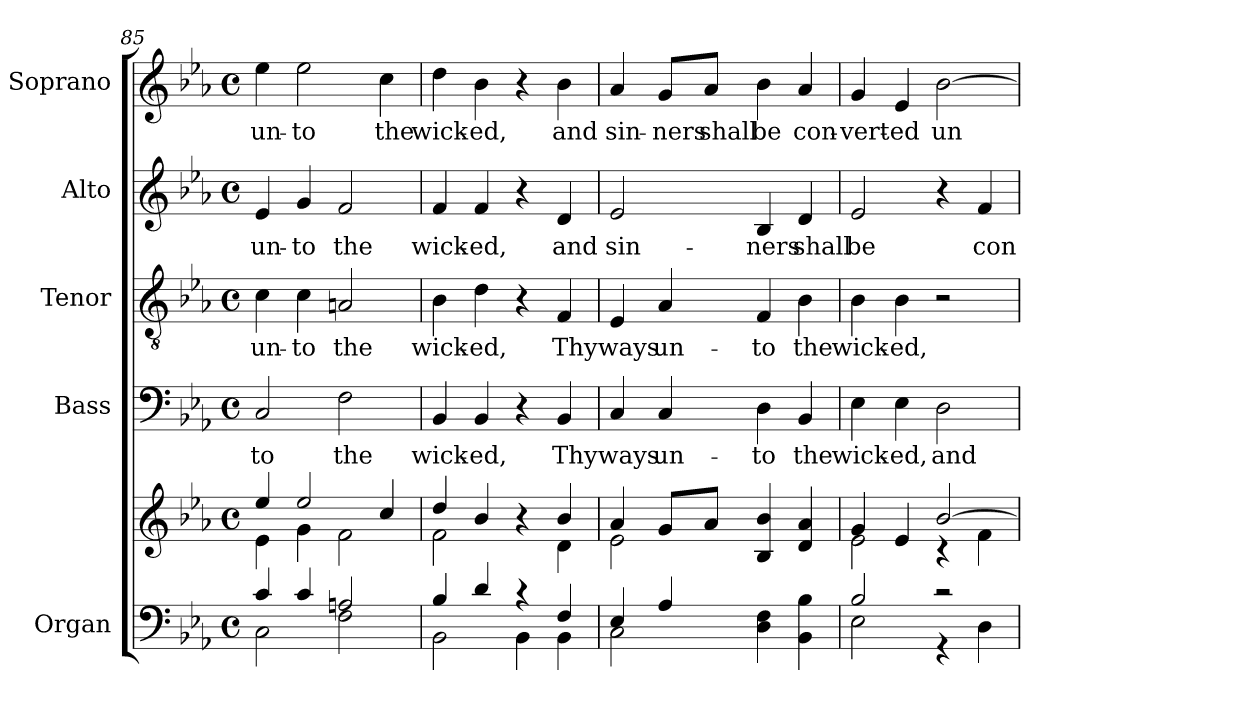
**kern	**kern	**kern	**text	**kern	**text	**kern	**text	**kern	**text
*part5	*part5	*part4	*part4	*part3	*part3	*part2	*part2	*part1	*part1
*staff6	*staff5	*staff4	*staff4	*staff3	*staff3	*staff2	*staff2	*staff1	*staff1
*I"Organ	*	*I"Bass	*	*I"Tenor	*	*I"Alto	*	*I"Soprano	*
*I'Org.	*	*I'B.	*	*I'T.	*	*I'A.	*	*I'S.	*
*clefF4	*clefG2	*clefF4	*	*clefGv2	*	*clefG2	*	*clefG2	*
*	*	*	*	*ITrd7c12	*	*	*	*	*
*k[b-e-a-]	*k[b-e-a-]	*k[b-e-a-]	*	*k[b-e-a-]	*	*k[b-e-a-]	*	*k[b-e-a-]	*
*E-:	*E-:	*E-:	*	*E-:	*	*E-:	*	*E-:	*
*M4/4	*M4/4	*M4/4	*	*M4/4	*	*M4/4	*	*M4/4	*
*met(c)	*met(c)	*met(c)	*	*met(c)	*	*met(c)	*	*met(c)	*
=85	=85	=85	=85	=85	=85	=85	=85	=85	=85
*^	*^	*	*	*	*	*	*	*	*
!	!	!	!	!	!LO:LY:b:color=#000000	!	!	!	!	!	!
!	!	!	!	!	!	!	!LO:LY:b:color=#000000	!	!	!	!
!	!	!	!	!	!	!	!	!	!LO:LY:b:color=#000000	!	!
!	!	!	!	!	!	!	!	!	!	!	!LO:LY:b:color=#000000
4ci/	2Ci\	4ee-i/	4e-i\	2Ci/	-to	4Ci\	un-	4e-i/	un-	4ee-i\	un-
!	!	!	!	!	!	!	!LO:LY:b:color=#000000	!	!	!	!
!	!	!	!	!	!	!	!	!	!LO:LY:b:color=#000000	!	!
!	!	!	!	!	!	!	!	!	!	!	!LO:LY:b:color=#000000
4ci/	.	2ee-i/	4gi\	.	.	4Ci\	-to	4gi/	-to	2ee-i\	-to
!	!	!	!	!	!LO:LY:b:color=#000000	!	!	!	!	!	!
!	!	!	!	!	!	!	!LO:LY:b:color=#000000	!	!	!	!
!	!	!	!	!	!	!	!	!	!LO:LY:b:color=#000000	!	!
2Ani/	2Fi\	.	2fi\	2Fi\	the	2AAni/	the	2fi/	the	.	.
!	!	!	!	!	!	!	!	!	!	!	!LO:LY:b:color=#000000
.	.	4cci/	.	.	.	.	.	.	.	4cci\	the
=86	=86	=86	=86	=86	=86	=86	=86	=86	=86	=86	=86
!	!	!	!	!	!LO:LY:b:color=#000000	!	!	!	!	!	!
!	!	!	!	!	!	!	!LO:LY:b:color=#000000	!	!	!	!
!	!	!	!	!	!	!	!	!	!LO:LY:b:color=#000000	!	!
!	!	!	!	!	!	!	!	!	!	!	!LO:LY:b:color=#000000
4B-i/	2BB-i\	4ddi/	2fi\	4BB-i/	wick-	4BB-i\	wick-	4fi/	wick-	4ddi\	wick-
!	!	!	!	!	!LO:LY:b:color=#000000	!	!	!	!	!	!
!	!	!	!	!	!	!	!LO:LY:b:color=#000000	!	!	!	!
!	!	!	!	!	!	!	!	!	!LO:LY:b:color=#000000	!	!
!	!	!	!	!	!	!	!	!	!	!	!LO:LY:b:color=#000000
4di/	.	4b-i/	.	4BB-i/	-ed,	4Di\	-ed,	4fi/	-ed,	4b-i\	-ed,
4r	4BB-i\	4r	4ryy	4r	.	4r	.	4r	.	4r	.
!	!	!	!	!	!LO:LY:b:color=#000000	!	!	!	!	!	!
!	!	!	!	!	!	!	!LO:LY:b:color=#000000	!	!	!	!
!	!	!	!	!	!	!	!	!	!LO:LY:b:color=#000000	!	!
!	!	!	!	!	!	!	!	!	!	!	!LO:LY:b:color=#000000
4Fi/	4BB-i\	4b-i/	4di\	4BB-i/	Thy	4FFi/	Thy	4di/	and	4b-i\	and
=87	=87	=87	=87	=87	=87	=87	=87	=87	=87	=87	=87
!	!	!	!	!	!LO:LY:b:color=#000000	!	!	!	!	!	!
!	!	!	!	!	!	!	!LO:LY:b:color=#000000	!	!	!	!
!	!	!	!	!	!	!	!	!	!LO:LY:b:color=#000000	!	!
!	!	!	!	!	!	!	!	!	!	!	!LO:LY:b:color=#000000
4E-i/	2Ci\	4a-i/	2e-i\	4Ci/	ways	4EE-i/	ways	2e-i/	sin-	4a-i/	sin-
!	!	!	!	!	!LO:LY:b:color=#000000	!	!	!	!	!	!
!	!	!	!	!	!	!	!LO:LY:b:color=#000000	!	!	!	!
!	!	!	!	!	!	!	!	!	!	!	!LO:LY:b:color=#000000
4A-i/	.	8gi/L	.	4Ci/	un-	4AA-i/	un-	.	.	8gi/L	-ners
!	!	!	!	!	!	!	!	!	!	!	!LO:LY:b:color=#000000
.	.	8a-i/J	.	.	.	.	.	.	.	8a-i/J	shall
!	!	!	!	!	!LO:LY:b:color=#000000	!	!	!	!	!	!
!	!	!	!	!	!	!	!LO:LY:b:color=#000000	!	!	!	!
!	!	!	!	!	!	!	!	!	!LO:LY:b:color=#000000	!	!
!	!	!	!	!	!	!	!	!	!	!	!LO:LY:b:color=#000000
2ryy	4Di\ 4Fi	4B-i/ 4b-i	2ryy	4Di\	-to	4FFi/	-to	4B-i/	-ners	4b-i\	be
!	!	!	!	!	!LO:LY:b:color=#000000	!	!	!	!	!	!
!	!	!	!	!	!	!	!LO:LY:b:color=#000000	!	!	!	!
!	!	!	!	!	!	!	!	!	!LO:LY:b:color=#000000	!	!
!	!	!	!	!	!	!	!	!	!	!	!LO:LY:b:color=#000000
.	4BB-i\ 4B-i	4di/ 4a-i	.	4BB-i/	the	4BB-i\	the	4di/	shall	4a-i/	con-
=88	=88	=88	=88	=88	=88	=88	=88	=88	=88	=88	=88
!	!	!	!	!	!LO:LY:b:color=#000000	!	!	!	!	!	!
!	!	!	!	!	!	!	!LO:LY:b:color=#000000	!	!	!	!
!	!	!	!	!	!	!	!	!	!LO:LY:b:color=#000000	!	!
!	!	!	!	!	!	!	!	!	!	!	!LO:LY:b:color=#000000
2B-i/	2E-i\	4gi/	2e-i\	4E-i\	wick-	4BB-i\	wick-	2e-i/	be	4gi/	-vert-
!	!	!	!	!	!LO:LY:b:color=#000000	!	!	!	!	!	!
!	!	!	!	!	!	!	!LO:LY:b:color=#000000	!	!	!	!
!	!	!	!	!	!	!	!	!	!	!	!LO:LY:b:color=#000000
.	.	4e-i/	.	4E-i\	-ed,	4BB-i\	-ed,	.	.	4e-i/	-ed
!	!	!	!	!	!LO:LY:b:color=#000000	!	!	!	!	!	!
!	!	!	!	!	!	!	!	!	!	!	!LO:LY:b:color=#000000
2r	4r	[>2b-i/	4r	2Di\	and	2r	.	4r	.	[>2b-i\	un-
!	!	!	!	!	!	!	!	!	!LO:LY:b:color=#000000	!	!
.	4Di\	.	4fi\	.	.	.	.	4fi/	con-	.	.
*v	*v	*	*	*	*	*	*	*	*	*	*
*	*v	*v	*	*	*	*	*	*	*	*
=	=	=	=	=	=	=	=	=	=
*-	*-	*-	*-	*-	*-	*-	*-	*-	*-
